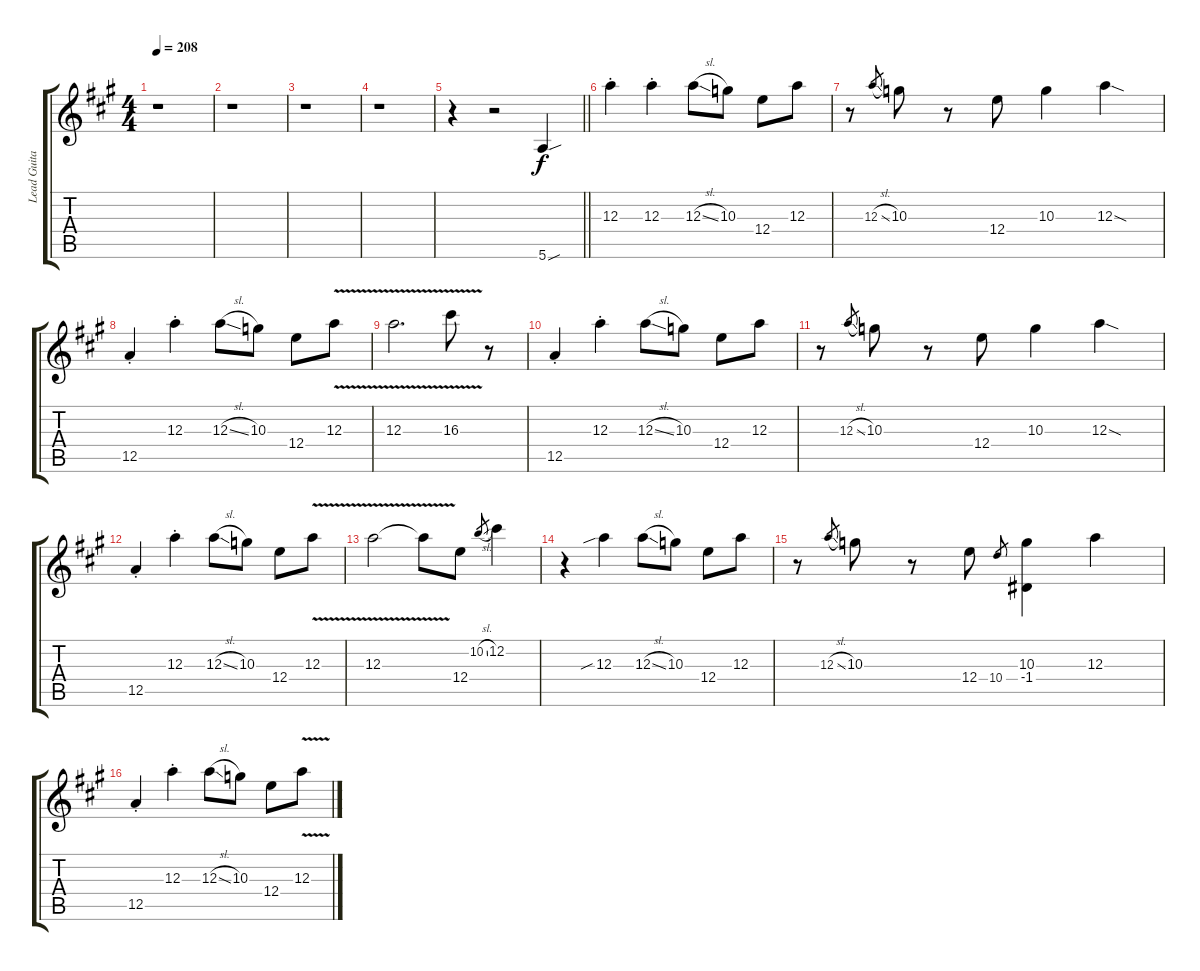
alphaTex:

\track ("Lead Guitar 1 (Duane)" "Lead Guita") {instrument overdrivenguitar}
\staff {score tabs}
\tuning (E4 Db4 A3 E3 A2 E2) {hide}
\ts (4 4)
\tempo 208
\clef g2
\ks a
r.1{dy f} |
r.1 |
r.1 |
r.1 |
\barLineRight lightlight
r.4 r.2 5.6{sou}.4 |
12.3{st}.4 12.3{st}.4 12.3{sl}.8 10.3.8 12.4.8 12.3.8 |
r.8 12.3{sl}.8{gr} 10.3.8 r.8 12.4.8 10.3.4 12.3{sod}.4 |
12.5{st}.4 12.3{st}.4 12.3{sl}.8 10.3.8 12.4.8 12.3{v}.8 |
12.3{v}.2{d} 16.3{v}.8 r.8 |
12.5{st}.4 12.3{st}.4 12.3{sl}.8 10.3.8 12.4.8 12.3.8 |
r.8 12.3{sl}.8{gr} 10.3.8 r.8 12.4.8 10.3.4 12.3{sod}.4 |
12.5{st}.4 12.3{st}.4 12.3{sl}.8 10.3.8 12.4.8 12.3{v}.8 |
12.3{v}.2 12.3{v t}.8 12.4.8 10.2{sl}.8{gr} 12.2.4 |
r.4 12.3{sib}.4 12.3{sl}.8 10.3.8 12.4.8 12.3.8 |
r.8 12.3{sl}.8{gr} 10.3.8 r.8 12.4.8 10.4.8{gr} (10.3 -1.4).4 12.3.4 |
12.5{st}.4 12.3{st}.4 12.3{sl}.8 10.3.8 12.4.8 12.3{v}.8
